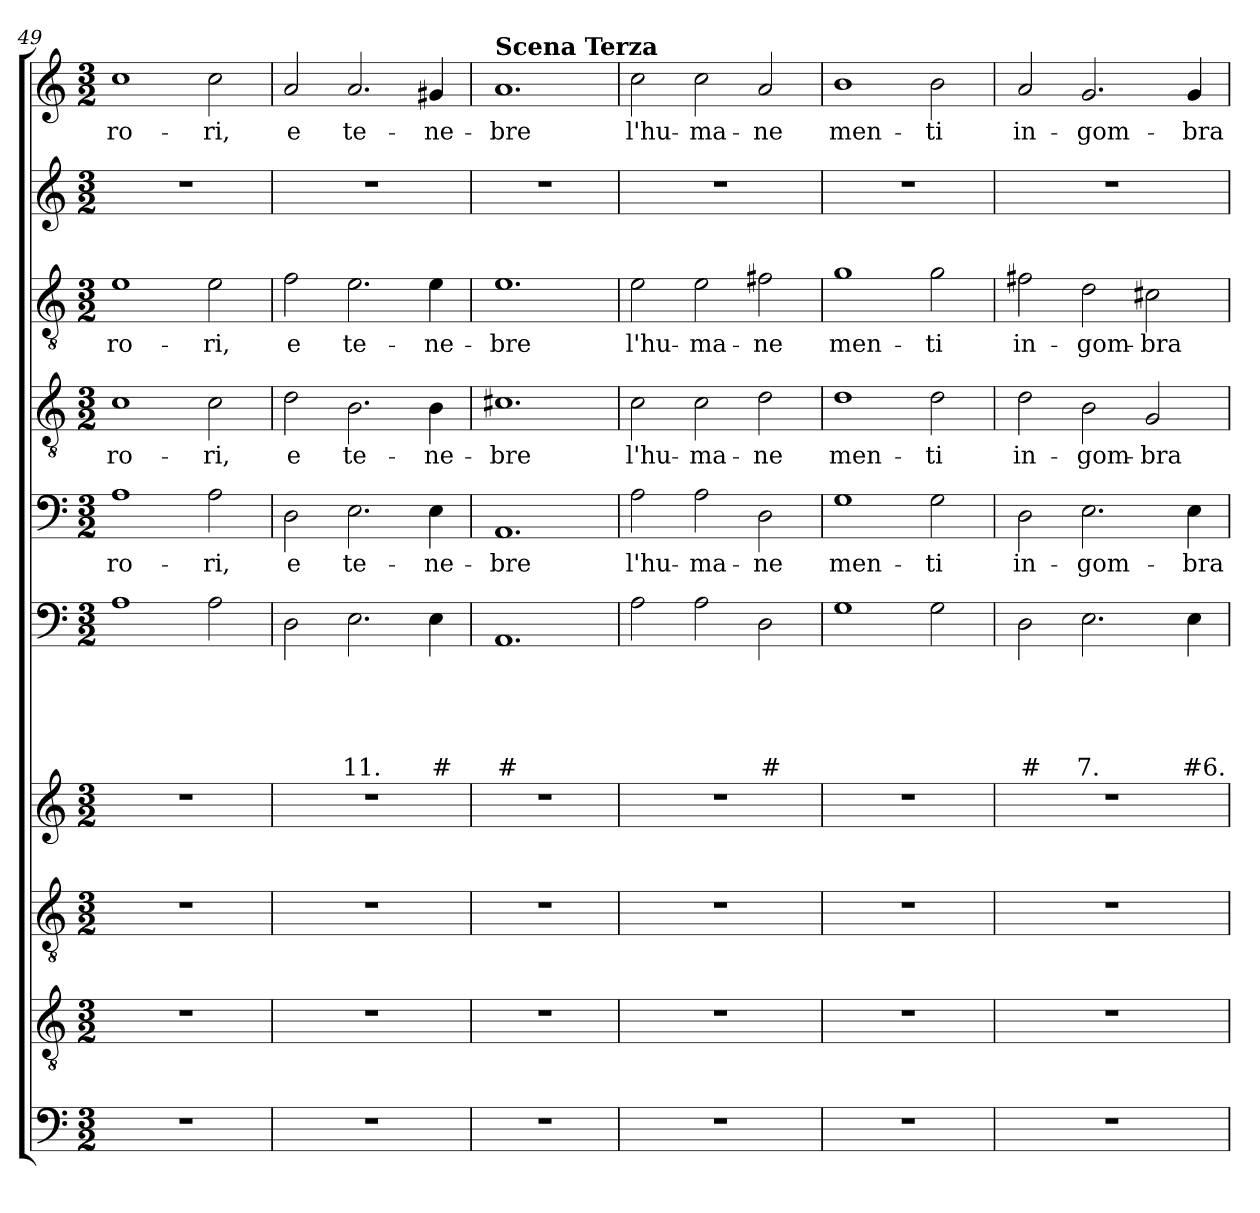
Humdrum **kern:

**kern	**kern	**kern	**kern	**kern	**text	**text	**text	**text	**text	**kern	**text	**kern	**text	**kern	**text	**kern	**kern	**text
*part10	*part9	*part8	*part7	*part6	*part6	*part6	*part6	*part6	*part6	*part5	*part5	*part4	*part4	*part3	*part3	*part2	*part1	*part1
*staff10	*staff9	*staff8	*staff7	*staff6	*staff6	*staff6	*staff6	*staff6	*staff6	*staff5	*staff5	*staff4	*staff4	*staff3	*staff3	*staff2	*staff1	*staff1
*clefF4	*clefGv2	*clefGv2	*clefG2	*clefF4	*	*	*	*	*	*clefF4	*	*clefGv2	*	*clefGv2	*	*clefG2	*clefG2	*
*k[]	*k[]	*k[]	*k[]	*k[]	*	*	*	*	*	*k[]	*	*k[]	*	*k[]	*	*k[]	*k[]	*
*C:	*C:	*C:	*C:	*C:	*	*	*	*	*	*C:	*	*C:	*	*C:	*	*C:	*C:	*
*M3/2	*M3/2	*M3/2	*M3/2	*M3/2	*	*	*	*	*	*M3/2	*	*M3/2	*	*M3/2	*	*M3/2	*M3/2	*
=49	=49	=49	=49	=49	=49	=49	=49	=49	=49	=49	=49	=49	=49	=49	=49	=49	=49	=49
1.r	1.r	1.r	1.r	1A	.	.	.	.	.	1A	-ro-	1c	-ro-	1e	-ro-	1.r	1cc	-ro-
.	.	.	.	2A\	.	.	.	.	.	2A\	-ri,	2c\	-ri,	2e\	-ri,	.	2cc\	-ri,
=50	=50	=50	=50	=50	=50	=50	=50	=50	=50	=50	=50	=50	=50	=50	=50	=50	=50	=50
1.r	1.r	1.r	1.r	2D\	.	.	.	.	.	2D\	e	2d\	e	2f\	e	1.r	2a/	e
.	.	.	.	2.E\	.	.	.	.	11.	2.E\	te-	2.B\	te-	2.e\	te-	.	2.a/	te-
.	.	.	.	4E\	.	.	.	.	#	4E\	-ne-	4B\	-ne-	4e\	-ne-	.	4g#X/	-ne-
=51	=51	=51	=51	=51	=51	=51	=51	=51	=51	=51	=51	=51	=51	=51	=51	=51	=51	=51
!	!	!	!	!	!	!	!	!	!	!	!	!	!	!	!	!	!LO:TX:a:B:t=Scena Terza	!
1.r	1.r	1.r	1.r	1.AA	.	.	.	.	#	1.AA	-bre	1.c#X	-bre	1.e	-bre	1.r	1.a	-bre
=52	=52	=52	=52	=52	=52	=52	=52	=52	=52	=52	=52	=52	=52	=52	=52	=52	=52	=52
1.r	1.r	1.r	1.r	2A\	.	.	.	.	.	2A\	l'hu-	2c\	l'hu-	2e\	l'hu-	1.r	2cc\	l'hu-
.	.	.	.	2A\	.	.	.	.	.	2A\	-ma-	2c\	-ma-	2e\	-ma-	.	2cc\	-ma-
.	.	.	.	2D\	.	.	.	.	#	2D\	-ne	2d\	-ne	2f#X\	-ne	.	2a/	-ne
=53	=53	=53	=53	=53	=53	=53	=53	=53	=53	=53	=53	=53	=53	=53	=53	=53	=53	=53
1.r	1.r	1.r	1.r	1G	.	.	.	.	.	1G	men-	1d	men-	1g	men-	1.r	1b	men-
.	.	.	.	2G\	.	.	.	.	.	2G\	-ti	2d\	-ti	2g\	-ti	.	2b\	-ti
=54	=54	=54	=54	=54	=54	=54	=54	=54	=54	=54	=54	=54	=54	=54	=54	=54	=54	=54
1.r	1.r	1.r	1.r	2D\	.	.	.	.	#	2D\	in-	2d\	in-	2f#X\	in-	1.r	2a/	in-
.	.	.	.	2.E\	.	.	.	.	7.	2.E\	-gom-	2B\	-gom-	2d\	-gom-	.	2.g/	-gom-
.	.	.	.	.	.	.	.	.	.	.	.	2G/	-bra-	2c#X\	-bra-	.	.	.
.	.	.	.	4E\	.	.	.	.	#6.	4E\	-bra-	.	.	.	.	.	4g/	-bra-
=	=	=	=	=	=	=	=	=	=	=	=	=	=	=	=	=	=	=
*-	*-	*-	*-	*-	*-	*-	*-	*-	*-	*-	*-	*-	*-	*-	*-	*-	*-	*-
